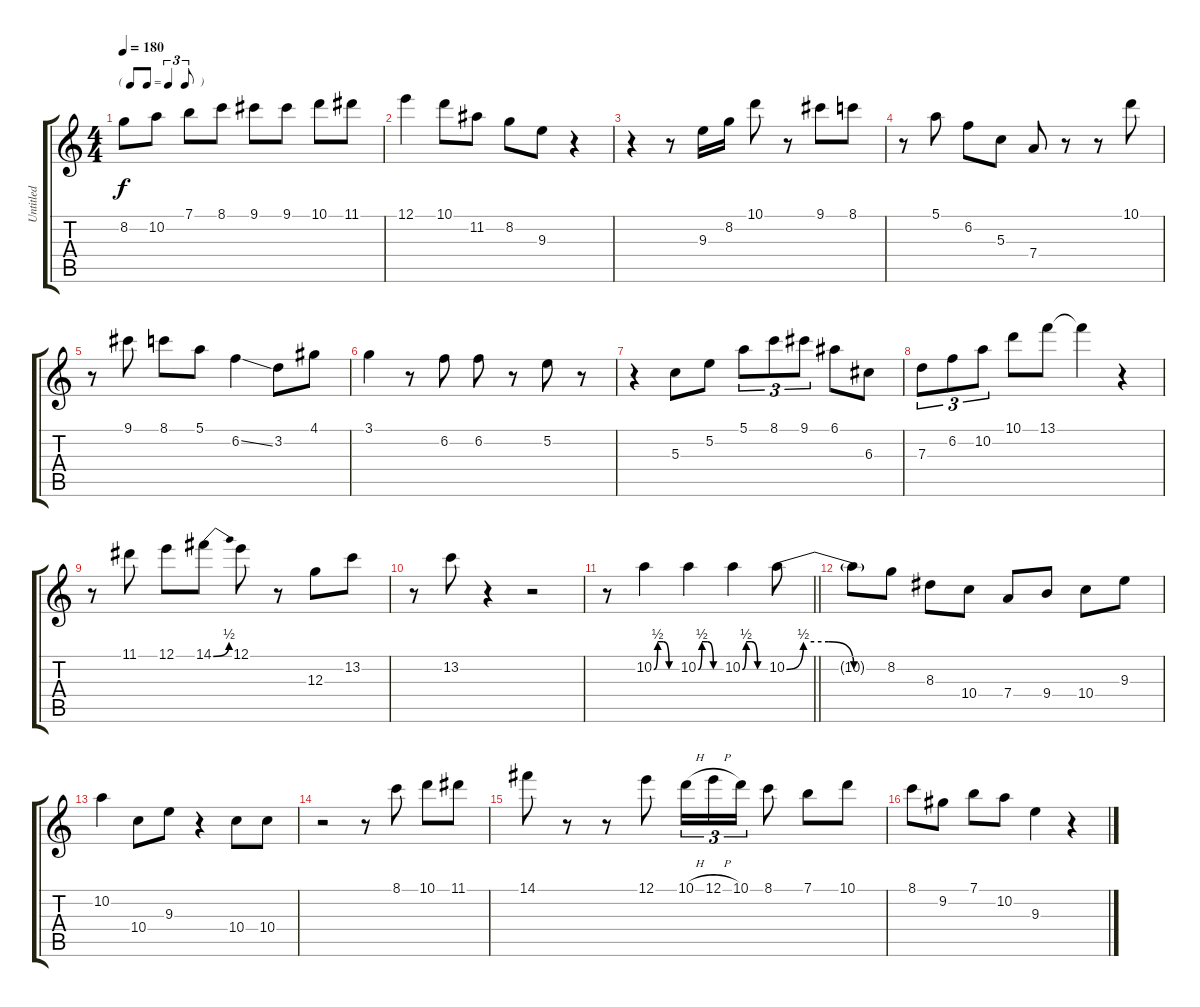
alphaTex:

\track ("Untitled" "Untitled") {instrument acousticguitarnylon}
\staff {score tabs}
\tuning (E4 B3 G3 D3 A2 E2) {hide}
\ts (4 4)
\tf triplet8th
\tempo 180
\clef g2
\ks c
8.2.8{dy f} 10.2.8 7.1.8 8.1.8 9.1.8 9.1.8 10.1.8 11.1.8 |
12.1.4 10.1.8 11.2.8 8.2.8 9.3.8 r.4 |
r.4 r.8 9.3.16 8.2.16 10.1.8 r.8 9.1.8 8.1.8 |
r.8 5.1.8 6.2.8 5.3.8 7.4.8 r.8 r.8 10.1.8 |
r.8 9.1.8 8.1.8 5.1.8 6.2{ss}.4 3.2.8 4.1.8 |
3.1.4 r.8 6.2.8 6.2.8 r.8 5.2.8 r.8 |
r.4 5.3.8 5.2.8 5.1.8{tu (3 2)} 8.1.8{tu (3 2)} 9.1.8{tu (3 2)} 6.1.8 6.3.8 |
7.3.8{tu (3 2)} 6.2.8{tu (3 2)} 10.2.8{tu (3 2)} 10.1.8 13.1.8 13.1{t}.4 r.4 |
r.8 11.1.8 12.1.8 14.1{be (bend 0 0 60 2)}.8 12.1.8 r.8 12.3.8 13.2.8 |
r.8 13.2.8 r.4 r.2 |
\barLineRight lightlight
r.8 10.2{be (custom 0 0 10 2 25 2 40 0 60 0)}.4 10.2{be (custom 0 0 10 2 25 2 40 0 60 0)}.4 10.2{be (custom 0 0 10 2 25 2 40 0 60 0)}.4 10.2{be (custom 0 0 10 2 25 2 40 0 60 0)}.8 |
10.2{t}.8 8.2.8 8.3.8 10.4.8 7.4.8 9.4.8 10.4.8 9.3.8 |
10.2.4 10.4.8 9.3.8 r.4 10.4.8 10.4.8 |
r.2 r.8 8.1.8 10.1.8 11.1.8 |
14.1.8 r.8 r.8 12.1.8 10.1{h}.16{tu (3 2)} 12.1{h}.16{tu (3 2)} 10.1.16{tu (3 2)} 8.1.8 7.1.8 10.1.8 |
8.1.8 9.2.8 7.1.8 10.2.8 9.3.4 r.4
